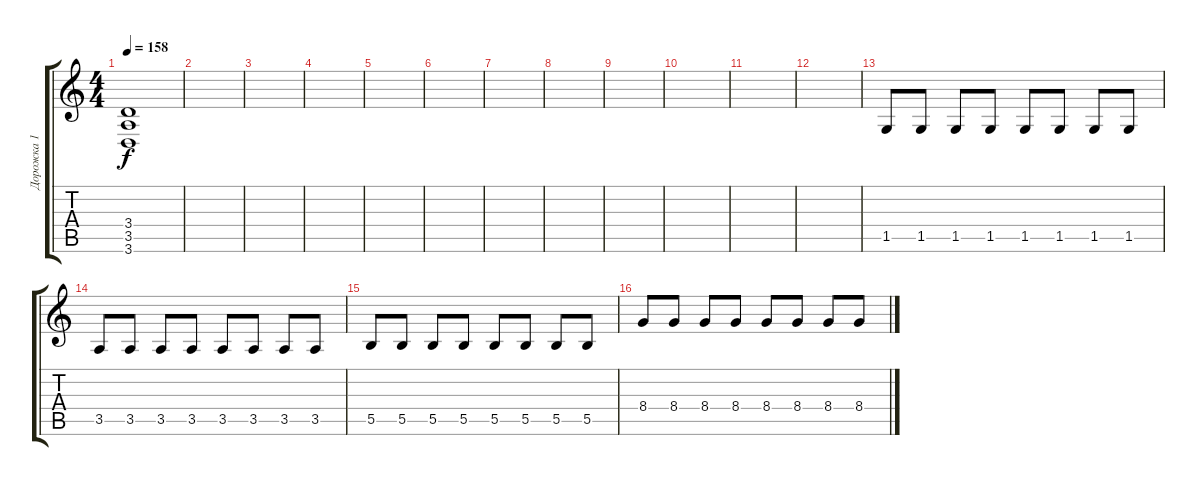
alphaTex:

\track ("Дорожка 1" "Дорожка 1") {instrument distortionguitar}
\staff {score tabs}
\tuning (Db4 Ab3 E3 B2 Gb2 B1) {hide}
\ts (4 4)
\tempo 158
\clef g2
\ks c
(3.4{t} 3.5{t} 3.6{t}).1{dy f} |
|
|
|
|
|
|
|
|
|
|
|
1.5.8 1.5.8 1.5.8 1.5.8 1.5.8 1.5.8 1.5.8 1.5.8 |
3.5.8 3.5.8 3.5.8 3.5.8 3.5.8 3.5.8 3.5.8 3.5.8 |
5.5.8 5.5.8 5.5.8 5.5.8 5.5.8 5.5.8 5.5.8 5.5.8 |
8.4.8 8.4.8 8.4.8 8.4.8 8.4.8 8.4.8 8.4.8 8.4.8
